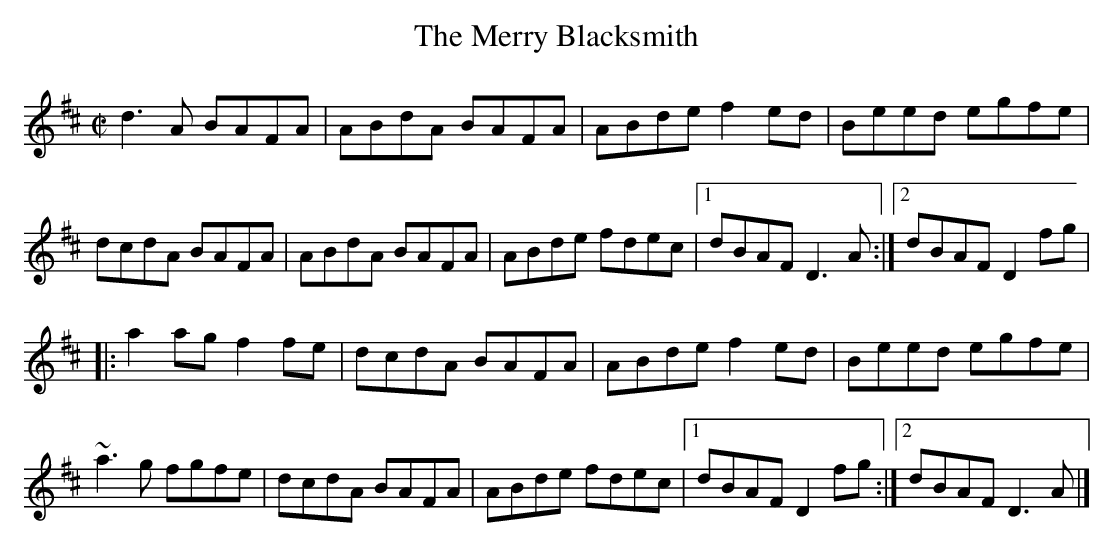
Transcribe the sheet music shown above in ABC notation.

X:1
T:Merry Blacksmith, The
M:C|
L:1/8
K:D
d3A BAFA|ABdA BAFA|ABde f2ed|Beed egfe|!
dcdA BAFA|ABdA BAFA|ABde fdec|1dBAF D3A:|2dBAF D2fg|!
|:a2ag f2fe|dcdA BAFA|ABde f2ed|Beed egfe|!
~a3g fgfe|dcdA BAFA|ABde fdec|1dBAF D2fg:|2dBAF D3A|]!
